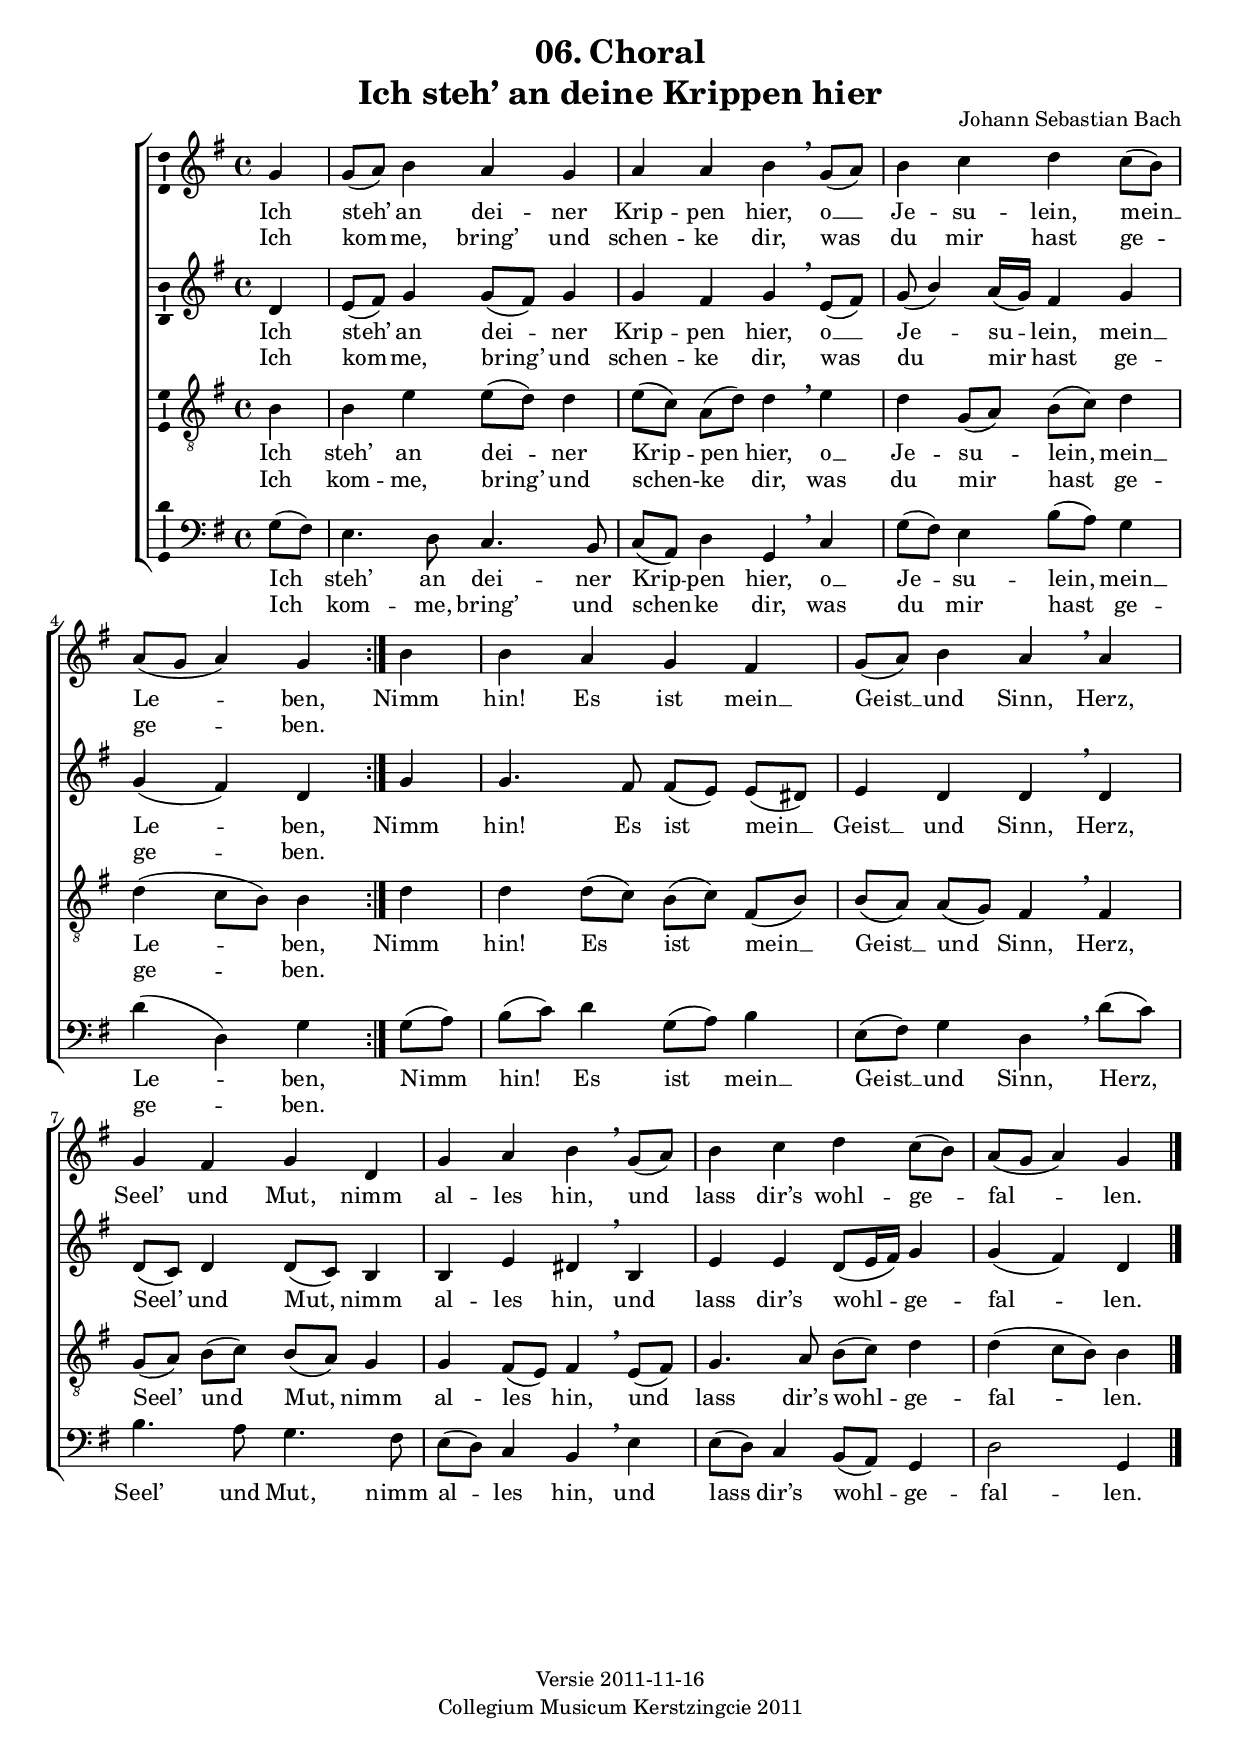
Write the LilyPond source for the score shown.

% vim: set fileformat=dos:
\version "2.12.3"

% vim: set fileformat=dos:

\version "2.12.3"

soprano = \relative g' {
    \clef "treble" 
    \key g \major 
    \time 4/4 
    \partial 4 
    \repeat volta 2 {
      g4 | % 1
      g8 ( [ a8 ) ] b4 a4 g4 | % 2
      a4 a4 b4 \breathe g8 ( [ a8 ) ] | % 3
      b4 c4 d4 c8 ( [ b8 ) ] | % 4
      a8 ( [ g8 ] a4 ) g4 
    }
    b4 
    b4 a4 g4 fis4 | % 7
    g8 ( [ a8 ) ] b4 a4 \breathe a4 | % 8
    g4 fis4 g4 d4 | % 9
    g4 a4 b4 \breathe g8 ( [ a8 ) ] |
    b4 c4 d4 c8 ( [ b8 ) ] | % 11
    a8 ( [ g8 ] a4 ) g4 \bar "|."
}

alto = \relative d' {
    \clef "treble" 
    \key g \major 
    \time 4/4 
    \partial 4 \repeat volta 2 {
        d4 | % 1
        e8 ( [ fis8 ) ] g4 g8 ( [ fis8 ) ] g4 | % 2
        g4 fis4 g4 \breathe e8 ( [ fis8 ) ] | % 3
        %\slurDown
        \tag #'twostave  { g8( b4) }
        \tag #'fourstave {  g8( \stemUp b4) \stemNeutral }
          a16[( g16]) fis4 g4 | % 4
        g4 ( fis4 ) d4 
    }
    g4 
    g4. fis8 fis8[( e8]) e8[( dis8]) | % 7
    e4 d4 d4 \breathe d4 | % 8
    d8 ( [ c8 ) ] d4 d8 ( [ c8 ) ] b4 | % 9
    b4 e4 dis4 \breathe b4 |
    e4 e4 d8 ( [ e16 fis16 ) ] g4 | % 11
    g4 ( fis4 ) d4 \bar "|."
}

tenor = \relative b {
    \clef "treble_8" 
    \key g \major 
    \time 4/4 
    \partial 4 
    \repeat volta 2 {
        b4 | % 1
        b4 e4 e8 ( [ d8 ) ] d4 | % 2
        e8 ( [ c8 ) ] a8 ( [ d8 ) ] d4 \breathe e4 | % 3
        d4 g,8 ( [ a8 ) ] b8 ( [ c8 ) ] d4 | % 4
        d4 ( c8 [ b8 ) ] b4 }
    d4 
    d4 d8 ( [ c8 ) ] b8 ( [ c8 ) ] fis,8 ( [ b8 ) ] | % 7
    b8 ( [ a8 ) ] a8 ( [ g8 ) ] fis4 \breathe fis4 | % 8
    g8([ a8)] b8([ c8)] b8([ a8)] g4 | % 9
    g4 fis8 ( [ e8 ) ] fis4 \breathe e8 ( [ fis8 ) ] | 
    g4. a8 b8 ( [ c8 ) ] d4 | % 11
    d4 ( c8 [ b8 ) ] b4 \bar "|."
}

bass = \relative g {
    \clef "bass" 
    \key g \major 
    \time 4/4 
    \partial 4 
    \repeat volta 2 {
        g8 ( [ fis8 ) ] | % 1
        e4. d8 c4. b8 | % 2
        c8 ( [ a8 ) ] d4 g,4 \breathe c4 | % 3
        g'8 ( [ fis8 ) ] e4 b'8 ( [ a8 ) ] g4 | % 4
        d'4 ( d,4 ) g4 }
    g8 ( [ a8 ) ] 
    b8 ( [ c8 ) ] d4 g,8 ( [ a8 ) ] b4 | % 7
    e,8 ( [ fis8 ) ] g4 d4 \breathe d'8[( c8)] | % 8
    b4. a8 g4. fis8 | % 9
    e8 ( [ d8 ) ] c4 b4 \breathe e4 |
    e8 ( [ d8 ) ] c4 b8 ( [ a8 ) ] g4 | % 11
    d'2 g,4 \bar "|."
}

verseOne = \lyricmode {
  Ich steh’ an dei -- ner Krip -- pen hier, 
  o __ Je -- su -- lein,
  mein __ Le -- ben,
  Nimm hin! Es ist mein __ Geist __ und Sinn, 
  Herz, Seel’ und Mut, 
  nimm al -- les hin, 
  und lass dir’s wohl -- ge -- fal -- len.
}

verseTwo = \lyricmode {
  Ich kom -- me, bring’ und schen -- ke dir,
  was du mir hast ge -- ge -- ben.
}


nummer = "06."

\header {
  title = \markup { 
    \center-column { 
    \line {\nummer "Choral"}
    "Ich steh’ an deine Krippen hier"
  } }
  composer = "Johann Sebastian Bach"
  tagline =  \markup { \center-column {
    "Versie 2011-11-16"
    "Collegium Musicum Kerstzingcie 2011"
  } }
}

% Make everything a bit smaller. 
% The normal size of the music font is 20, but that gets things *really*
% jammed together.
#(set-global-staff-size 18)

\score {
  \new ChoirStaff <<
    \new Staff = "sSoprano" << 
      \new Voice = "vSoprano" { \soprano }
    >>
    \new Lyrics \lyricsto "vSoprano" \verseOne
    \new Lyrics \lyricsto "vSoprano" \verseTwo

    \new Staff = "sAlto" << 
      \new Voice = "vAlto" { \keepWithTag #'fourstave \alto }
    >>
    \new Lyrics \lyricsto "vAlto" \verseOne
    \new Lyrics \lyricsto "vAlto" \verseTwo

    \new Staff = "sTenor" << 
      \new Voice = "vTenor" { \tenor }
    >>
    \new Lyrics \lyricsto "vTenor" \verseOne
    \new Lyrics \lyricsto "vTenor" \verseTwo

    \new Staff = "sBass" << 
      \new Voice = "vBass" { \bass }
    >>
    \new Lyrics \lyricsto "vBass" \verseOne
    \new Lyrics \lyricsto "vBass" \verseTwo
  >>
  \layout { 
    % We can haz ambitus to display pitch range?
    \context { \Staff 
      \consists "Ambitus_engraver"
    }
    % space-saving tweaks
    \context { \Staff
      \override VerticalAxisGroup #'minimum-Y-extent = #'(-1 . 1)
    }
    \context { \Lyrics
      \override VerticalAxisGroup #'Y-extent = #'(-0.1 . 0.1)
    }
    \context { \Lyrics
      \override VerticalAxisGroup #'minimum-Y-extent = #'(0 . 0)
    }
  }
}
